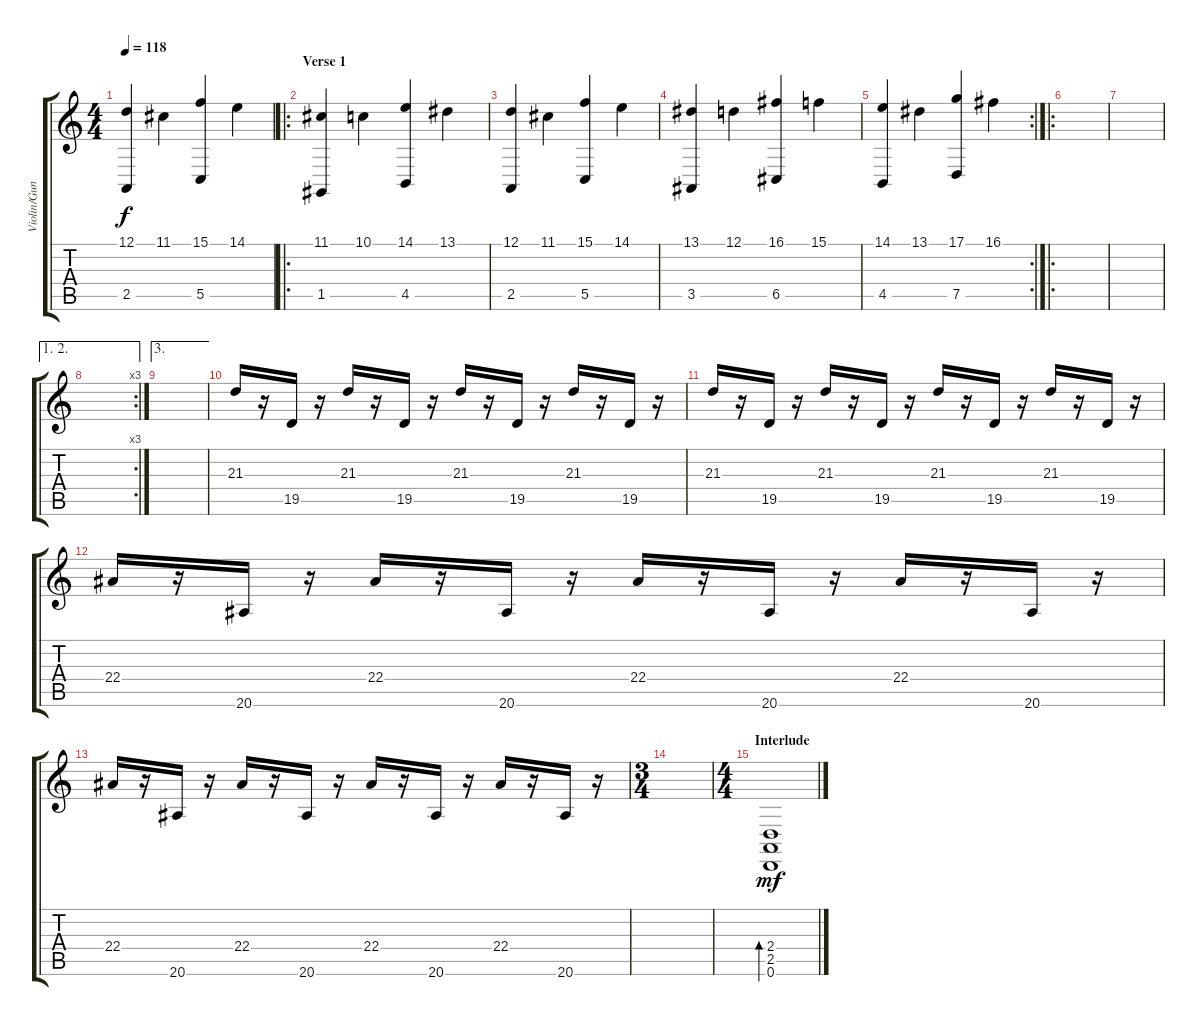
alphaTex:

\track ("Violin/Gunshot" "Violin/Gun") {instrument violin}
\staff {score tabs}
\tuning (D4 A3 F3 C3 G2 D2) {hide}
\ts (4 4)
\tempo 118
\clef g2
\ks c
(12.1 2.5).4{dy f} 11.1.4 (15.1 5.5).4 14.1.4 |
\ro
\section ("" "Verse 1")
(11.1 1.5).4 10.1.4 (14.1 4.5).4 13.1.4 |
(12.1 2.5).4 11.1.4 (15.1 5.5).4 14.1.4 |
(13.1 3.5).4 12.1.4 (16.1 6.5).4 15.1.4 |
\rc 2
(14.1 4.5).4 13.1.4 (17.1 7.5).4 16.1.4 |
\ro
|
|
\ae (1 2)
\rc 3
|
\ae 3
|
21.3.16{instrument pizzicatostrings} r.16 19.5.16 r.16 21.3.16 r.16 19.5.16 r.16 21.3.16 r.16 19.5.16 r.16 21.3.16 r.16 19.5.16 r.16 |
21.3.16{instrument pizzicatostrings} r.16 19.5.16 r.16 21.3.16 r.16 19.5.16 r.16 21.3.16 r.16 19.5.16 r.16 21.3.16 r.16 19.5.16 r.16 |
22.4.16 r.16 20.6.16 r.16 22.4.16 r.16 20.6.16 r.16 22.4.16 r.16 20.6.16 r.16 22.4.16 r.16 20.6.16 r.16 |
22.4.16 r.16 20.6.16 r.16 22.4.16 r.16 20.6.16 r.16 22.4.16 r.16 20.6.16 r.16 22.4.16 r.16 20.6.16 r.16 |
\ts (3 4)
|
\ts (4 4)
\section ("" "Interlude")
(2.4 2.5 0.6).1{bd 240 dy mf instrument gunshot}
